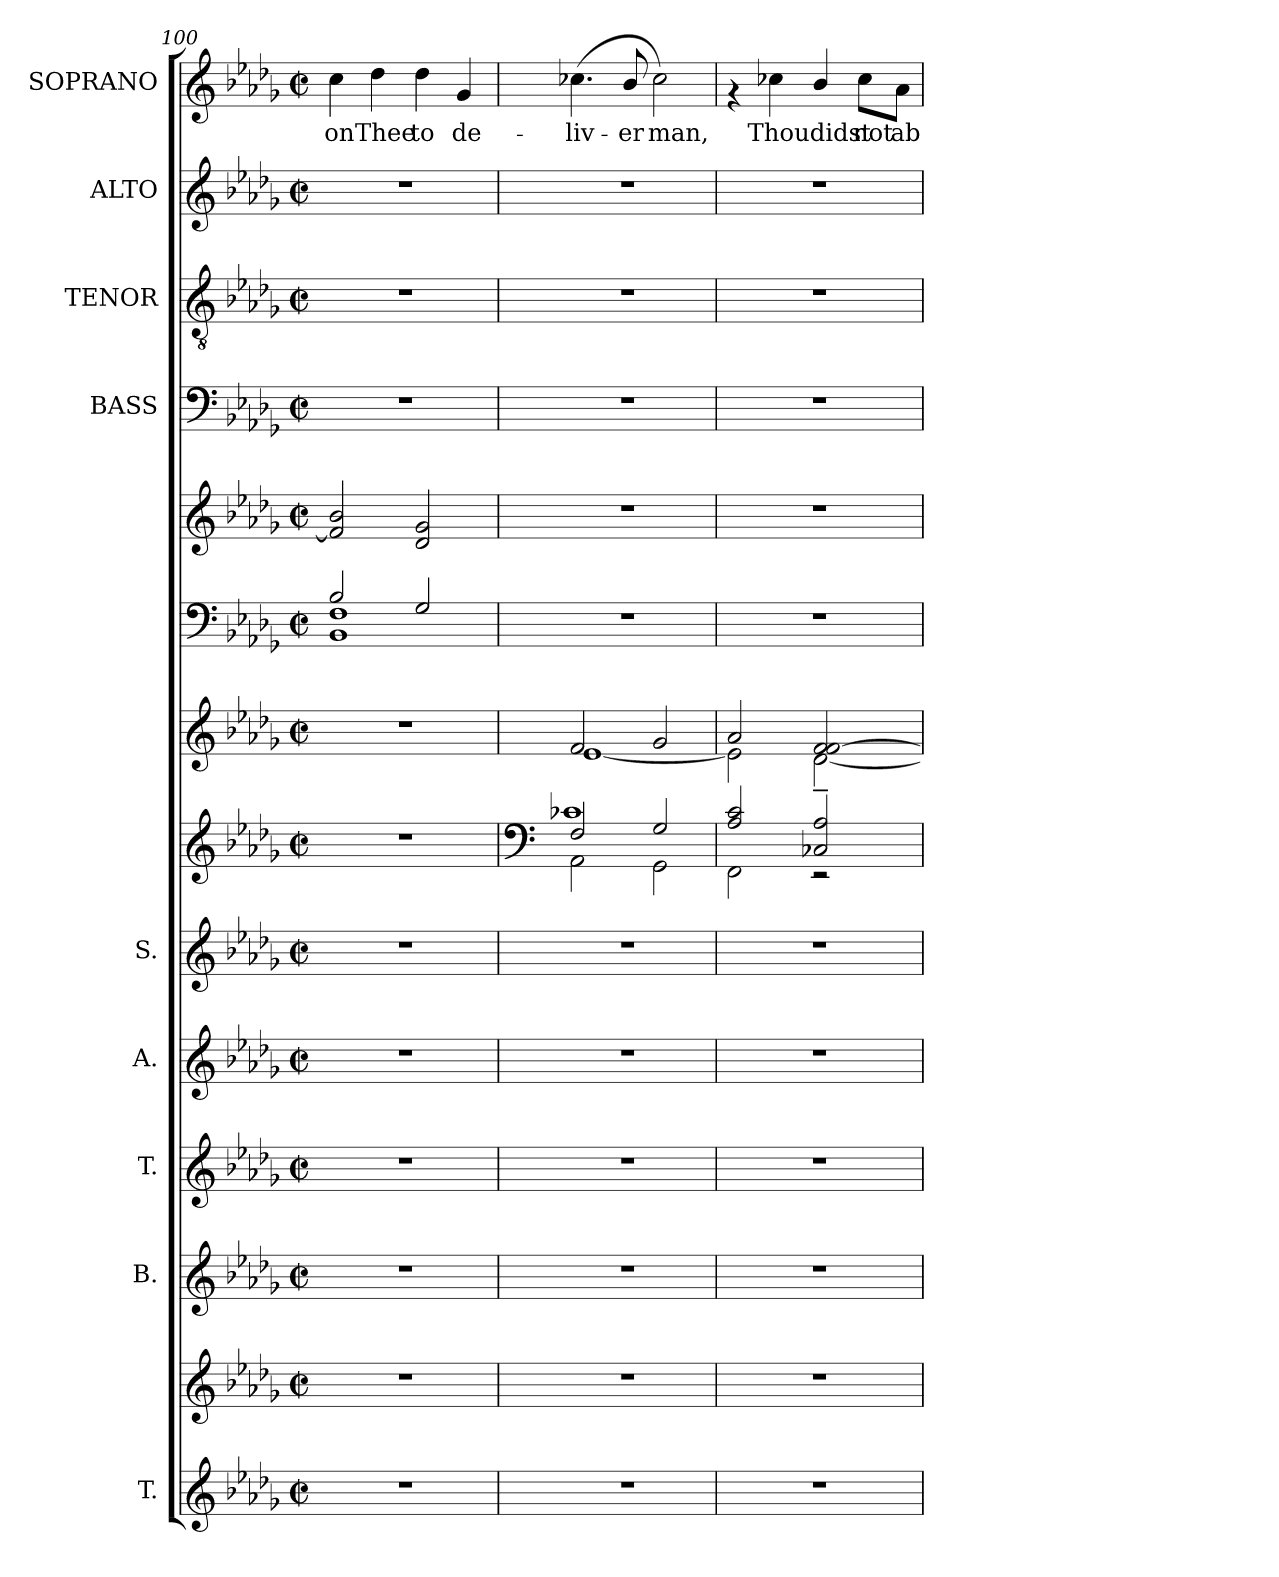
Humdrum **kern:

**kern	**kern	**kern	**kern	**kern	**kern	**kern	**kern	**kern	**kern	**kern	**kern	**kern	**kern	**text
*part13	*part13	*part12	*part11	*part10	*part9	*part8	*part7	*part6	*part5	*part4	*part3	*part2	*part1	*part1
*staff14	*staff13	*staff12	*staff11	*staff10	*staff9	*staff8	*staff7	*staff6	*staff5	*staff4	*staff3	*staff2	*staff1	*staff1
*I"T.	*	*I"B.	*I"T.	*I"A.	*I"S.	*	*	*	*	*I"BASS	*I"TENOR	*I"ALTO	*I"SOPRANO	*
*	*	*	*	*	*	*	*	*	*	*I'B.	*I'T.	*I'A.	*I'S.	*
*clefG2	*clefG2	*clefG2	*clefG2	*clefG2	*clefG2	*clefG2	*clefG2	*clefF4	*clefG2	*clefF4	*clefGv2	*clefG2	*clefG2	*
*k[b-e-a-d-g-]	*k[b-e-a-d-g-]	*k[b-e-a-d-g-]	*k[b-e-a-d-g-]	*k[b-e-a-d-g-]	*k[b-e-a-d-g-]	*k[b-e-a-d-g-]	*k[b-e-a-d-g-]	*k[b-e-a-d-g-]	*k[b-e-a-d-g-]	*k[b-e-a-d-g-]	*k[b-e-a-d-g-]	*k[b-e-a-d-g-]	*k[b-e-a-d-g-]	*
*D-:	*D-:	*D-:	*D-:	*D-:	*D-:	*D-:	*D-:	*D-:	*D-:	*D-:	*D-:	*D-:	*D-:	*
*M2/2	*M2/2	*M2/2	*M2/2	*M2/2	*M2/2	*M2/2	*M2/2	*M2/2	*M2/2	*M2/2	*M2/2	*M2/2	*M2/2	*
*met(c|)	*met(c|)	*met(c|)	*met(c|)	*met(c|)	*met(c|)	*met(c|)	*met(c|)	*met(c|)	*met(c|)	*met(c|)	*met(c|)	*met(c|)	*met(c|)	*
=100	=100	=100	=100	=100	=100	=100	=100	=100	=100	=100	=100	=100	=100	=100
*	*	*	*	*	*	*	*	*^	*	*	*	*	*	*
!	!	!	!	!	!	!	!	!	!	!	!	!	!	!	!LO:LY:b
1r	1r	1r	1r	1r	1r	1r	1r	2B-/	1BB- 1F	2f/] 2b-/	1r	1r	1r	4cc\	-on
!	!	!	!	!	!	!	!	!	!	!	!	!	!	!	!LO:LY:b
.	.	.	.	.	.	.	.	.	.	.	.	.	.	4dd-\	Thee
!	!	!	!	!	!	!	!	!	!	!	!	!	!	!	!LO:LY:b
.	.	.	.	.	.	.	.	2G-/	.	2d-/ 2g-/	.	.	.	4dd-\	to
!	!	!	!	!	!	!	!	!	!	!	!	!	!	!	!LO:LY:b
.	.	.	.	.	.	.	.	.	.	.	.	.	.	4g-/	de-
*	*	*	*	*	*	*	*	*v	*v	*	*	*	*	*	*
!!LO:LB:g=z
=101	=101	=101	=101	=101	=101	=101	=101	=101	=101	=101	=101	=101	=101	=101
*	*	*	*	*	*	*clefF4	*	*	*	*	*	*	*	*
*	*	*	*	*	*	*^	*^	*	*	*	*	*	*	*
*	*	*	*	*	*	*	*^	*	*	*	*	*	*	*	*	*
!	!	!	!	!	!	!	!	!	!	!	!	!	!	!	!	!	!LO:LY:b
1r	1r	1r	1r	1r	1r	2F/	2AA-\	1c-X	2f/	[<1e-	1r	1r	1r	1r	1r	(>4.cc-X\	-liv-
!	!	!	!	!	!	!	!	!	!	!	!	!	!	!	!	!	!LO:LY:b
.	.	.	.	.	.	.	.	.	.	.	.	.	.	.	.	8b-/	-er
!	!	!	!	!	!	!	!	!	!	!	!	!	!	!	!	!	!LO:LY:b
.	.	.	.	.	.	2G-/	2GG-\	.	2g-/	.	.	.	.	.	.	2cc-\)	man,
*	*	*	*	*	*	*	*v	*v	*	*	*	*	*	*	*	*	*
=102	=102	=102	=102	=102	=102	=102	=102	=102	=102	=102	=102	=102	=102	=102	=102	=102
1r	1r	1r	1r	1r	1r	2A-/ 2c/	2FF\	2a-/	2e-\]	1r	1r	1r	1r	1r	4rf	.
!	!	!	!	!	!	!	!	!	!	!	!	!	!	!	!	!LO:LY:b
.	.	.	.	.	.	.	.	.	.	.	.	.	.	.	4cc-X\	Thoudidst
.	.	.	.	.	.	2C-X/~> 2A-/~>	2r	2f/ [>2f/	[<2d-\	.	.	.	.	.	4b-/	.
!	!	!	!	!	!	!	!	!	!	!	!	!	!	!	!	!LO:LY:b
.	.	.	.	.	.	.	.	.	.	.	.	.	.	.	8cc-\L	not
!	!	!	!	!	!	!	!	!	!	!	!	!	!	!	!	!LO:LY:b
.	.	.	.	.	.	.	.	.	.	.	.	.	.	.	8a-\J	ab-
*	*	*	*	*	*	*v	*v	*	*	*	*	*	*	*	*	*
*	*	*	*	*	*	*	*v	*v	*	*	*	*	*	*	*
=	=	=	=	=	=	=	=	=	=	=	=	=	=	=
*-	*-	*-	*-	*-	*-	*-	*-	*-	*-	*-	*-	*-	*-	*-
